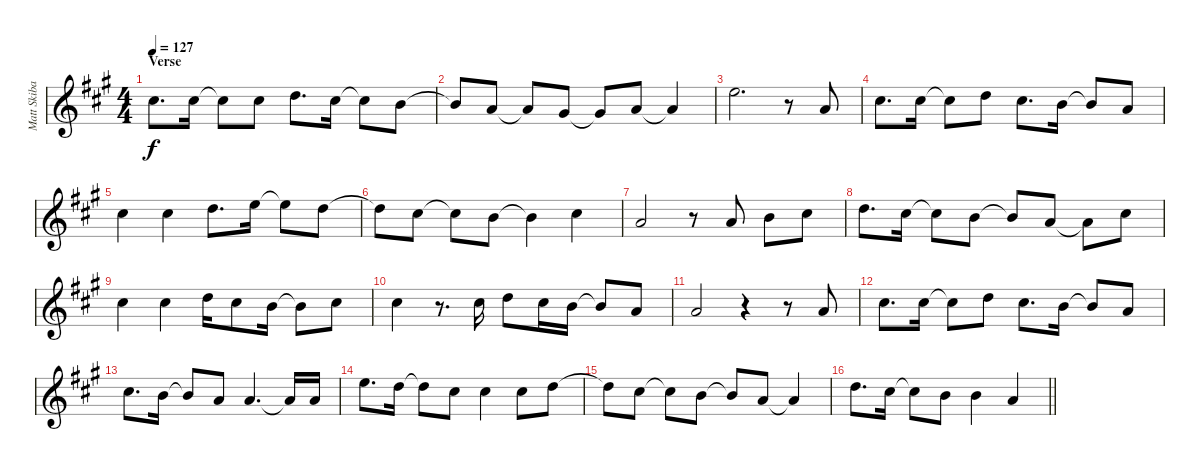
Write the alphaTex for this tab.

\track ("Matt Skiba - Vocals" "Matt Skiba") {instrument distortionguitar}
\staff {score}
\tuning (E4 B3 G3 D3 A2 E2) {hide}
\ts (4 4)
\section ("" "Verse")
\tempo 127
\clef g2
\ks a
2.2.8{d dy f} 2.2.16 2.2{t}.8 2.2.8 3.2.8{d} 2.2.16 2.2{t}.8 0.2.8 |
0.2{t}.8 2.3.8 2.3{t}.8 1.3.8 1.3{t}.8 2.3.8 2.3{t}.4 |
0.1.2{d} r.8 2.3.8 |
6.3.8{d} 2.2.16 2.2{t}.8 3.2.8 6.3.8{d} 0.2.16 0.2{t}.8 2.3.8 |
6.3.4 2.2.4 3.2.8{d} 0.1.16 0.1{t}.8 3.2.8 |
3.2{t}.8 2.2.8 2.2{t}.8 0.2.8 0.2{t}.4 2.2.4 |
2.3.2 r.8 2.3.8 4.3.8 6.3.8 |
3.2.8{d} 2.2.16 2.2{t}.8 0.2.8 0.2{t}.8 2.3.8 2.3{t}.8 6.3.8 |
2.2.4 6.3.4 3.2.16 2.2.8 0.2.16 0.2{t}.8 2.2.8 |
2.2.4 r.8{d} 2.2.16 3.2.8 2.2.16 0.2.16 0.2{t}.8 2.3.8 |
2.3.2 r.4 r.8 2.3.8 |
2.2.8{d} 2.2.16 2.2{t}.8 3.2.8 2.2.8{d} 0.2.16 0.2{t}.8 2.3.8 |
2.2.8{d} 0.2.16 0.2{t}.8 2.3.8 2.3.4{d} 2.3{t}.16 2.3.16 |
5.2.8{d} 3.2.16 3.2{t}.8 2.2.8 11.4.4 2.2.8 3.2.8 |
3.2{t}.8 2.2.8 2.2{t}.8 0.2.8 0.2{t}.8 2.3.8 2.3{t}.4 |
\barLineRight lightlight
7.3.8{d} 2.2.16 2.2{t}.8 0.2.8 0.2.4 2.3.4
